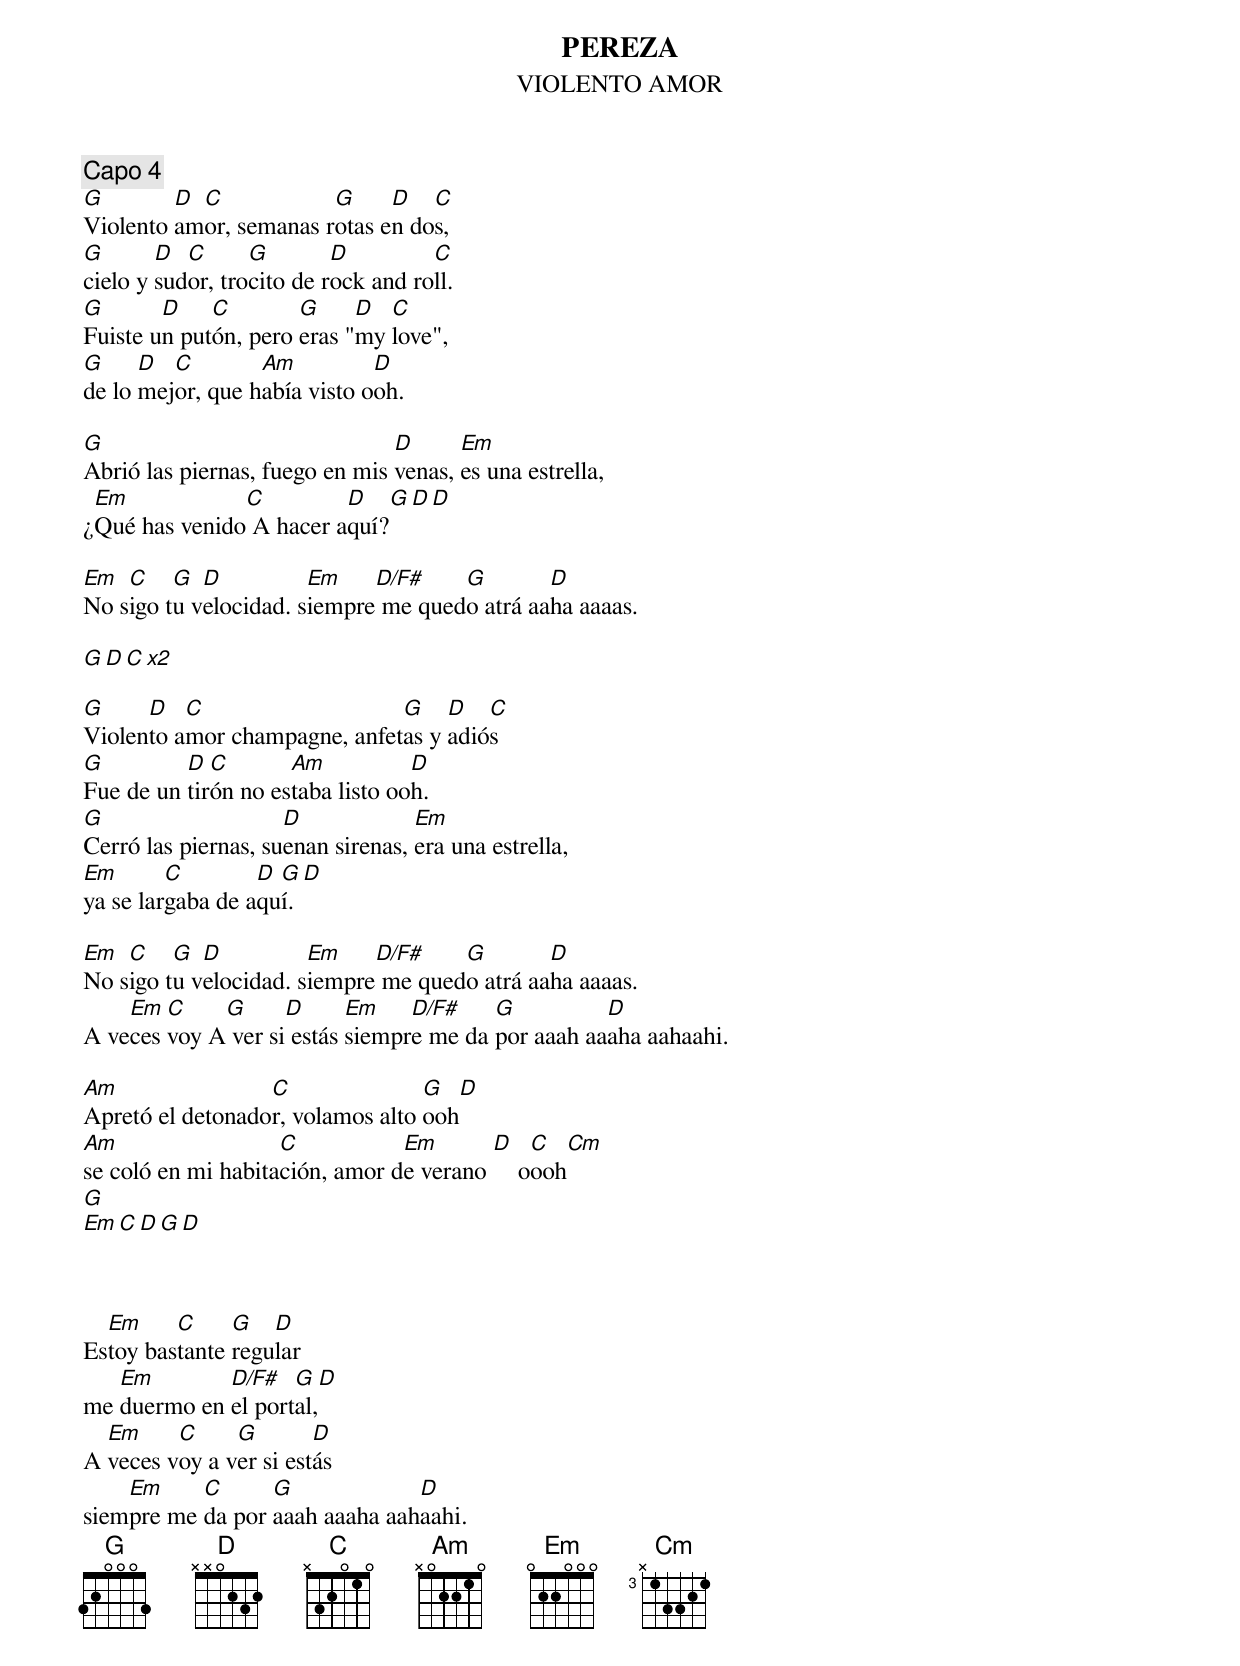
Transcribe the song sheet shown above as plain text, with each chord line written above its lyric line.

PEREZA
VIOLENTO AMOR
Capo 4
G        D C            G     D   C
Violento amor, semanas rotas en dos,
G       D  C      G        D         C
cielo y sudor, trocito de rock and roll.
G       D    C        G     D  C
Fuiste un putón, pero eras "my love",
G     D  C        Am          D
de lo mejor, que había visto ooh.

G                               D      Em
Abrió las piernas, fuego en mis venas, es una estrella,
 Em            C         D    G D D
¿Qué has venido A hacer aquí?

Em  C    G  D          Em    D/F#    G        D
No sigo tu velocidad. siempre me quedo atrá aaha aaaas.

G D C x2

G     D   C		      G    D   C
Violento amor champagne, anfetas y adiós
G         D  C	     Am           D
Fue de un tirón no estaba listo ooh.
G                    D             Em
Cerró las piernas, suenan sirenas, era una estrella,
Em       C        D G D
ya se largaba de aquí.

Em  C    G  D          Em    D/F#    G        D
No sigo tu velocidad. siempre me quedo atrá aaha aaaas.
    Em  C    G      D      Em    D/F#    G          D
A veces voy A ver si estás siempre me da por aaah aaaha aahaahi.

Am                C		  G          D
Apretó el detonador, volamos alto ooh
Am                  C		Em       D    C         Cm
se coló en mi habitación, amor de verano     oooh
G
Em C D G D



  Em     C     G   D
Estoy bastante regular
   Em        D/F#   G    D
me duermo en el portal,
  Em     C     G        D
A veces voy a ver si estás
    Em     C      G             D
siempre me da por aaah aaaha aahaahi.
